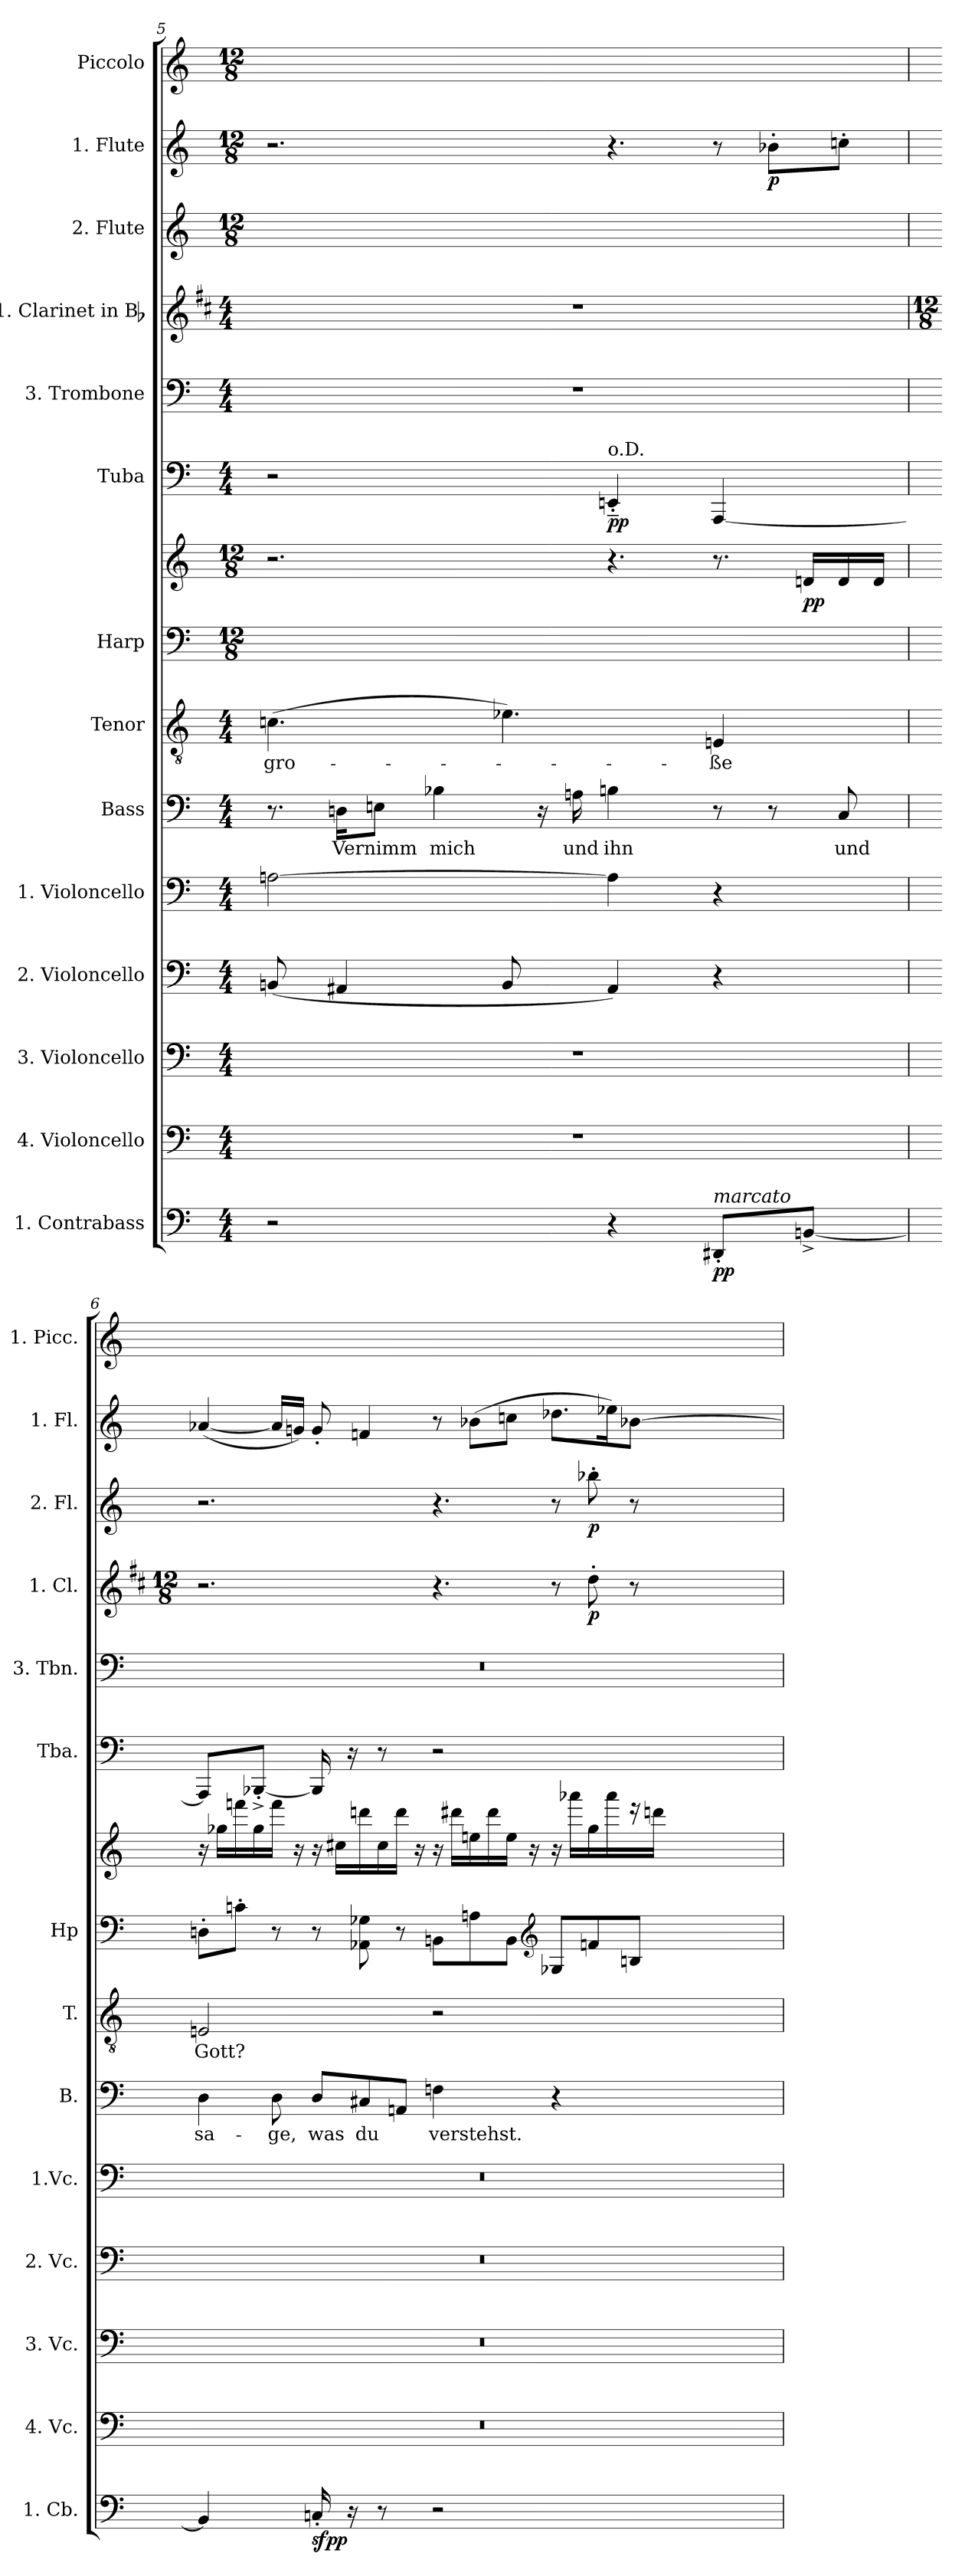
**kern	**dynam	**kern	**kern	**kern	**kern	**kern	**text	**kern	**text	**kern	**kern	**dynam	**kern	**dynam	**kern	**kern	**dynam	**kern	**dynam	**kern	**dynam	**kern
*part14	*part14	*part13	*part12	*part11	*part10	*part9	*part9	*part8	*part8	*part7	*part7	*part7	*part6	*part6	*part5	*part4	*part4	*part3	*part3	*part2	*part2	*part1
*staff15	*staff15	*staff14	*staff13	*staff12	*staff11	*staff10	*staff10	*staff9	*staff9	*staff8	*staff7	*staff7/8	*staff6	*staff6	*staff5	*staff4	*staff4	*staff3	*staff3	*staff2	*staff2	*staff1
*I"1. Contrabass	*	*I"4. Violoncello	*I"3. Violoncello	*I"2. Violoncello	*I"1. Violoncello	*I"Bass	*	*I"Tenor	*	*I"Harp	*	*	*I"Tuba	*	*I"3. Trombone	*I"1. Clarinet in Bb	*	*I"2. Flute	*	*I"1. Flute	*	*I"Piccolo
*I'1. Cb.	*	*I'4. Vc.	*I'3. Vc.	*I'2. Vc.	*I'1.Vc.	*I'B.	*	*I'T.	*	*I'Hp	*	*	*I'Tba.	*	*I'3. Tbn.	*I'1. Cl.	*	*I'2. Fl.	*	*I'1. Fl.	*	*I'1. Picc.
*clefF4	*	*clefF4	*clefF4	*clefF4	*clefF4	*clefF4	*	*clefGv2	*	*clefF4	*clefG2	*	*clefF4	*	*clefF4	*clefG2	*	*clefG2	*	*clefG2	*	*clefG2
*ITrd7c12	*	*	*	*	*	*	*	*ITrd7c12	*	*	*	*	*	*	*	*ITrd1c2	*	*	*	*	*	*
*k[]	*	*k[]	*k[]	*k[]	*k[]	*k[]	*	*k[]	*	*k[]	*k[]	*	*k[]	*	*k[]	*k[]	*	*k[]	*	*k[]	*	*k[]
*C:	*	*C:	*C:	*C:	*C:	*C:	*	*C:	*	*C:	*C:	*	*C:	*	*C:	*C:	*	*C:	*	*C:	*	*C:
*M4/4	*	*M4/4	*M4/4	*M4/4	*M4/4	*M4/4	*	*M4/4	*	*M12/8	*M12/8	*	*M4/4	*	*M4/4	*M4/4	*	*M12/8	*	*M12/8	*	*M12/8
*	*	*	*	*	*	*Xtuplet	*	*	*	*	*Xtuplet	*	*	*	*	*	*	*	*	*Xtuplet	*	*
=5	=5	=5	=5	=5	=5	=5	=5	=5	=5	=5	=5	=5	=5	=5	=5	=5	=5	=5	=5	=5	=5	=5
2r	.	1r	1r	(8BBn	[2An	12.r	.	(4.Cn	gro-	1r	3.r	.	2r	.	1r	1r	.	1r	.	3.r	.	1r
.	.	.	.	4AA#X	.	24DnKL	Vernimm	.	.	.	.	.	.	.	.	.	.	.	.	.	.	.
.	.	.	.	.	.	12EnJ	.	.	.	.	.	.	.	.	.	.	.	.	.	.	.	.
.	.	.	.	.	.	6B-X	mich	.	.	.	.	.	.	.	.	.	.	.	.	.	.	.
.	.	.	.	8BB	.	.	.	4.E-X)	.	.	.	.	.	.	.	.	.	.	.	.	.	.
.	.	.	.	.	.	24r	.	.	.	.	.	.	.	.	.	.	.	.	.	.	.	.
.	.	.	.	.	.	24An	und	.	.	.	.	.	.	.	.	.	.	.	.	.	.	.
!	!	!	!	!	!	!	!	!	!	!	!	!	!LO:TX:a:t=o.D.	!	!	!	!	!	!	!	!	!
4r	.	.	.	4AA#)	4A]	4Bn	ihn	.	.	.	6.r	.	4EEn'~	pp	.	.	.	.	.	6.r	.	.
!LO:TX:a:i:t=marcato	!	!	!	!	!	!	!	!	!	!	!	!	!	!	!	!	!	!	!	!	!	!
8DDD#X'L	pp	.	.	4r	4r	12r	.	4EEn	-ße	.	12.r	.	[4AAA	.	.	.	.	.	.	12r	.	.
.	.	.	.	.	.	12r	.	.	.	.	.	.	.	.	.	.	.	.	.	12b-X'L	p	.
[8BBBn^J	.	.	.	.	.	.	.	.	.	.	24dnLL	pp	.	.	.	.	.	.	.	.	.	.
.	.	.	.	.	.	12C	und	.	.	.	24d	.	.	.	.	.	.	.	.	12ccn'J	.	.
.	.	.	.	.	.	.	.	.	.	.	24dJJ	.	.	.	.	.	.	.	.	.	.	.
=6	=6	=6	=6	=6	=6	=6	=6	=6	=6	=6	=6	=6	=6	=6	=6	=6	=6	=6	=6	=6	=6	=6
*	*	*	*	*	*	*	*	*	*	*	*	*	*	*	*	*M12/8	*	*	*	*	*	*
*	*	*	*	*	*	*	*	*	*	*Xtuplet	*	*	*	*	*	*Xtuplet	*	*Xtuplet	*	*	*	*
4BBB]	.	1r	1r	1r	1r	6D	sa-	2EEn	Gott?	12Dn'L	24r	.	8AAAL]	.	1r	3.r	.	3.r	.	([6a-X	.	1r
.	.	.	.	.	.	.	.	.	.	.	24gg-XLL	.	.	.	.	.	.	.	.	.	.	.
.	.	.	.	.	.	.	.	.	.	12cn'J	24fffn	.	.	.	.	.	.	.	.	.	.	.
.	.	.	.	.	.	.	.	.	.	.	24gg-	.	[8BBB-X'^J	.	.	.	.	.	.	.	.	.
.	.	.	.	.	.	12D	-ge,	.	.	12r	24fffJJ	.	.	.	.	.	.	.	.	24a-LL]	.	.
.	.	.	.	.	.	.	.	.	.	.	24r	.	.	.	.	.	.	.	.	24gnJJ)	.	.
16CCn'	sfpp	.	.	.	.	12DL	was	.	.	12r	24r	.	16BBB-]	.	.	.	.	.	.	12g'	.	.
.	.	.	.	.	.	.	.	.	.	.	24cc#XLL	.	.	.	.	.	.	.	.	.	.	.
16r	.	.	.	.	.	.	.	.	.	.	.	.	16r	.	.	.	.	.	.	.	.	.
.	.	.	.	.	.	12C#X	du	.	.	12AA-X 12G-X	24dddn	.	.	.	.	.	.	.	.	6fn	.	.
8r	.	.	.	.	.	.	.	.	.	.	24cc#	.	8r	.	.	.	.	.	.	.	.	.
.	.	.	.	.	.	12AAnJ	.	.	.	12r	24dddJJ	.	.	.	.	.	.	.	.	.	.	.
.	.	.	.	.	.	.	.	.	.	.	24r	.	.	.	.	.	.	.	.	.	.	.
2r	.	.	.	.	.	4Fn	verstehst.	2r	.	12BBnL	24r	.	2r	.	.	6.r	.	6.r	.	12r	.	.
.	.	.	.	.	.	.	.	.	.	.	24ddd#XLL	.	.	.	.	.	.	.	.	.	.	.
.	.	.	.	.	.	.	.	.	.	12An	24een	.	.	.	.	.	.	.	.	(12b-XL	.	.
.	.	.	.	.	.	.	.	.	.	.	24ddd#	.	.	.	.	.	.	.	.	.	.	.
.	.	.	.	.	.	.	.	.	.	12BBJ	24eeJJ	.	.	.	.	.	.	.	.	12ccnJ	.	.
.	.	.	.	.	.	.	.	.	.	.	24r	.	.	.	.	.	.	.	.	.	.	.
*	*	*	*	*	*	*	*	*	*	*clefG2	*	*	*	*	*	*	*	*	*	*	*	*
.	.	.	.	.	.	4r	.	.	.	12G-XL	24r	.	.	.	.	12r	.	12r	.	12.dd-XL	.	.
.	.	.	.	.	.	.	.	.	.	.	24aaa-XLL	.	.	.	.	.	.	.	.	.	.	.
.	.	.	.	.	.	.	.	.	.	12fn	24gg-	.	.	.	.	12cc'	p	12bb-X'	p	.	.	.
.	.	.	.	.	.	.	.	.	.	.	24aaa-	.	.	.	.	.	.	.	.	24ee-XK)	.	.
.	.	.	.	.	.	.	.	.	.	12BnJ	24r	.	.	.	.	12r	.	12r	.	[12b-XJ	.	.
.	.	.	.	.	.	.	.	.	.	.	24dddnJJ	.	.	.	.	.	.	.	.	.	.	.
=	=	=	=	=	=	=	=	=	=	=	=	=	=	=	=	=	=	=	=	=	=	=
*-	*-	*-	*-	*-	*-	*-	*-	*-	*-	*-	*-	*-	*-	*-	*-	*-	*-	*-	*-	*-	*-	*-
